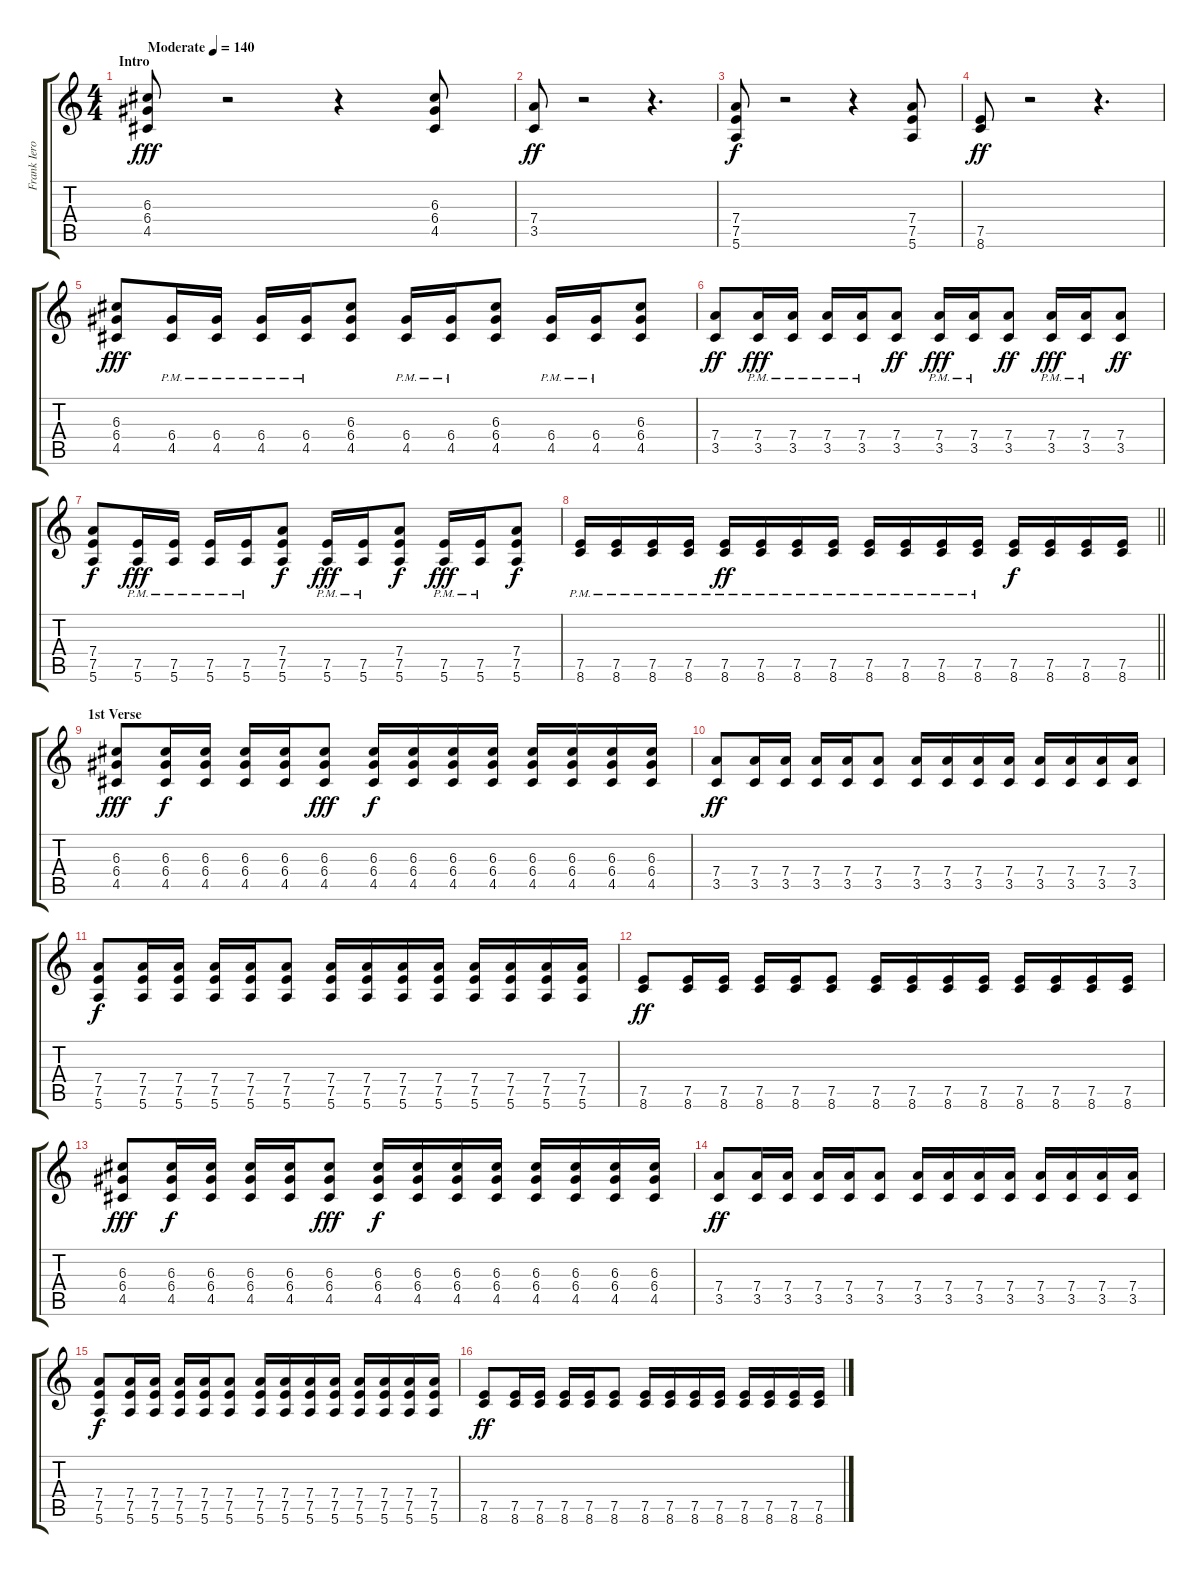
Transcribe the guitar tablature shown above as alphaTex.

\track ("Frank Iero" "Frank Iero") {instrument distortionguitar}
\staff {score tabs}
\tuning (E4 B3 G3 D3 A2 E2) {hide}
\ts (4 4)
\section ("" "Intro")
\tempo (140 "Moderate")
\clef g2
\ks c
(6.3 6.4 4.5).8{dy fff instrument distortionguitar} r.2 r.4 (6.3 6.4 4.5).8 |
(7.4 3.5).8{dy ff} r.2 r.4{d} |
(7.4 7.5 5.6).8{dy f} r.2 r.4 (7.4 7.5 5.6).8 |
(7.5 8.6).8{dy ff} r.2 r.4{d} |
(6.3 6.4 4.5).8{dy fff} (6.4{pm} 4.5{pm}).16 (6.4{pm} 4.5{pm}).16 (6.4{pm} 4.5{pm}).16 (6.4{pm} 4.5{pm}).16 (6.3 6.4 4.5).8 (6.4{pm} 4.5{pm}).16 (6.4{pm} 4.5{pm}).16 (6.3 6.4 4.5).8 (6.4{pm} 4.5{pm}).16 (6.4{pm} 4.5{pm}).16 (6.3 6.4 4.5).8 |
(7.4 3.5).8{dy ff} (7.4{pm} 3.5{pm}).16{dy fff} (7.4{pm} 3.5{pm}).16 (7.4{pm} 3.5{pm}).16 (7.4{pm} 3.5{pm}).16 (7.4 3.5).8{dy ff} (7.4{pm} 3.5{pm}).16{dy fff} (7.4{pm} 3.5{pm}).16 (7.4 3.5).8{dy ff} (7.4{pm} 3.5{pm}).16{dy fff} (7.4{pm} 3.5{pm}).16 (7.4 3.5).8{dy ff} |
(7.4 7.5 5.6).8{dy f} (7.5{pm} 5.6{pm}).16{dy fff} (7.5{pm} 5.6{pm}).16 (7.5{pm} 5.6{pm}).16 (7.5{pm} 5.6{pm}).16 (7.4 7.5 5.6).8{dy f} (7.5{pm} 5.6{pm}).16{dy fff} (7.5{pm} 5.6{pm}).16 (7.4 7.5 5.6).8{dy f} (7.5{pm} 5.6{pm}).16{dy fff} (7.5{pm} 5.6{pm}).16 (7.4 7.5 5.6).8{dy f} |
\barLineRight lightlight
(7.5{pm} 8.6{pm}).16 (7.5{pm} 8.6{pm}).16 (7.5{pm} 8.6{pm}).16 (7.5{pm} 8.6{pm}).16 (7.5{pm} 8.6{pm}).16{dy ff} (7.5{pm} 8.6{pm}).16 (7.5{pm} 8.6{pm}).16 (7.5{pm} 8.6{pm}).16 (7.5 8.6{pm}).16 (7.5 8.6{pm}).16 (7.5 8.6{pm}).16 (7.5 8.6{pm}).16 (7.5 8.6).16{dy f} (7.5 8.6).16 (7.5 8.6).16 (7.5 8.6).16 |
\section ("" "1st Verse")
(6.3 6.4 4.5).8{dy fff} (6.3 6.4 4.5).16{dy f} (6.3 6.4 4.5).16 (6.3 6.4 4.5).16 (6.3 6.4 4.5).16 (6.3 6.4 4.5).8{dy fff} (6.3 6.4 4.5).16{dy f} (6.3 6.4 4.5).16 (6.3 6.4 4.5).16 (6.3 6.4 4.5).16 (6.3 6.4 4.5).16 (6.3 6.4 4.5).16 (6.3 6.4 4.5).16 (6.3 6.4 4.5).16 |
(7.4 3.5).8{dy ff} (7.4 3.5).16 (7.4 3.5).16 (7.4 3.5).16 (7.4 3.5).16 (7.4 3.5).8 (7.4 3.5).16 (7.4 3.5).16 (7.4 3.5).16 (7.4 3.5).16 (7.4 3.5).16 (7.4 3.5).16 (7.4 3.5).16 (7.4 3.5).16 |
(7.4 7.5 5.6).8{dy f} (7.4 7.5 5.6).16 (7.4 7.5 5.6).16 (7.4 7.5 5.6).16 (7.4 7.5 5.6).16 (7.4 7.5 5.6).8 (7.4 7.5 5.6).16 (7.4 7.5 5.6).16 (7.4 7.5 5.6).16 (7.4 7.5 5.6).16 (7.4 7.5 5.6).16 (7.4 7.5 5.6).16 (7.4 7.5 5.6).16 (7.4 7.5 5.6).16 |
(7.5 8.6).8{dy ff} (7.5 8.6).16 (7.5 8.6).16 (7.5 8.6).16 (7.5 8.6).16 (7.5 8.6).8 (7.5 8.6).16 (7.5 8.6).16 (7.5 8.6).16 (7.5 8.6).16 (7.5 8.6).16 (7.5 8.6).16 (7.5 8.6).16 (7.5 8.6).16 |
(6.3 6.4 4.5).8{dy fff} (6.3 6.4 4.5).16{dy f} (6.3 6.4 4.5).16 (6.3 6.4 4.5).16 (6.3 6.4 4.5).16 (6.3 6.4 4.5).8{dy fff} (6.3 6.4 4.5).16{dy f} (6.3 6.4 4.5).16 (6.3 6.4 4.5).16 (6.3 6.4 4.5).16 (6.3 6.4 4.5).16 (6.3 6.4 4.5).16 (6.3 6.4 4.5).16 (6.3 6.4 4.5).16 |
(7.4 3.5).8{dy ff} (7.4 3.5).16 (7.4 3.5).16 (7.4 3.5).16 (7.4 3.5).16 (7.4 3.5).8 (7.4 3.5).16 (7.4 3.5).16 (7.4 3.5).16 (7.4 3.5).16 (7.4 3.5).16 (7.4 3.5).16 (7.4 3.5).16 (7.4 3.5).16 |
(7.4 7.5 5.6).8{dy f} (7.4 7.5 5.6).16 (7.4 7.5 5.6).16 (7.4 7.5 5.6).16 (7.4 7.5 5.6).16 (7.4 7.5 5.6).8 (7.4 7.5 5.6).16 (7.4 7.5 5.6).16 (7.4 7.5 5.6).16 (7.4 7.5 5.6).16 (7.4 7.5 5.6).16 (7.4 7.5 5.6).16 (7.4 7.5 5.6).16 (7.4 7.5 5.6).16 |
(7.5 8.6).8{dy ff} (7.5 8.6).16 (7.5 8.6).16 (7.5 8.6).16 (7.5 8.6).16 (7.5 8.6).8 (7.5 8.6).16 (7.5 8.6).16 (7.5 8.6).16 (7.5 8.6).16 (7.5 8.6).16 (7.5 8.6).16 (7.5 8.6).16 (7.5 8.6).16
